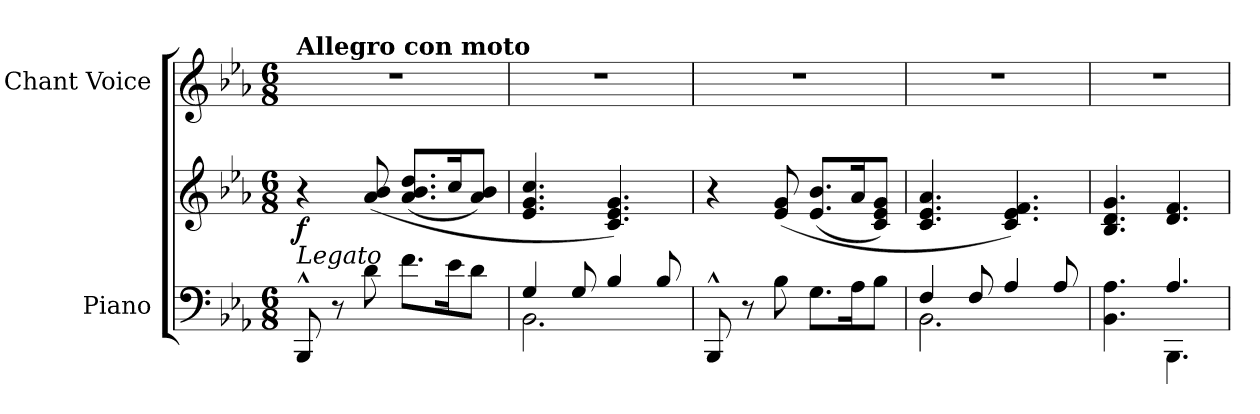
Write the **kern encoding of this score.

**kern	**kern	**dynam	**kern
*part2	*part2	*part2	*part1
*staff3	*staff2	*staff2/3	*staff1
*I"Piano	*	*	*I"Chant Voice
*I'Pno	*	*	*
*clefF4	*clefG2	*	*clefG2
*k[b-e-a-]	*k[b-e-a-]	*	*k[b-e-a-]
*M6/8	*M6/8	*	*M6/8
=1	=1	=1	=1
!	!	!	!LO:TX:a:B:t=Allegro con moto
!	!LO:TX:b:i:t=Legato	!	!
!	!	!LO:DY:b	!
8BBB-^^/	4r	f	2.r
8r	.	.	.
8d\	(>8a-/ 8b-/	.	.
8.f\L	(<8.a-/ 8.b-/ 8.dd/L	.	.
16e-\K	16cc/K	.	.
8d\J	8a-/ 8b-/J)	.	.
=2	=2	=2	=2
*^	*	*	*
4G/	2.BB-\	4.e-/ 4.g/ 4.cc/	.	2.r
8G/	.	.	.	.
4B-/	.	4.c/ 4.e-/ 4.g/)	.	.
8B-/	.	.	.	.
*v	*v	*	*	*
=3	=3	=3	=3
8BBB-^^/	4r	.	2.r
8r	.	.	.
8B-\	(>8e-/ 8g/	.	.
8.G\L	(<8.e-/ 8.b-/L	.	.
16A-\K	16a-/K	.	.
8B-\J	8c/ 8e-/ 8g/J)	.	.
=4	=4	=4	=4
*^	*	*	*
4F/	2.BB-\	4.c/ 4.e-/ 4.a-/	.	2.r
8F/	.	.	.	.
4A-/	.	4.c/ 4.e-/ 4.f/)	.	.
8A-/	.	.	.	.
=5	=5	=5	=5	=5
4.BB-\ 4.A-\	4.ryy	4.B-/ 4.d/ 4.g/	.	2.r
4.BBB-\	4.A-/	4.d/ 4.f/	.	.
*v	*v	*	*	*
=	=	=	=
*-	*-	*-	*-
